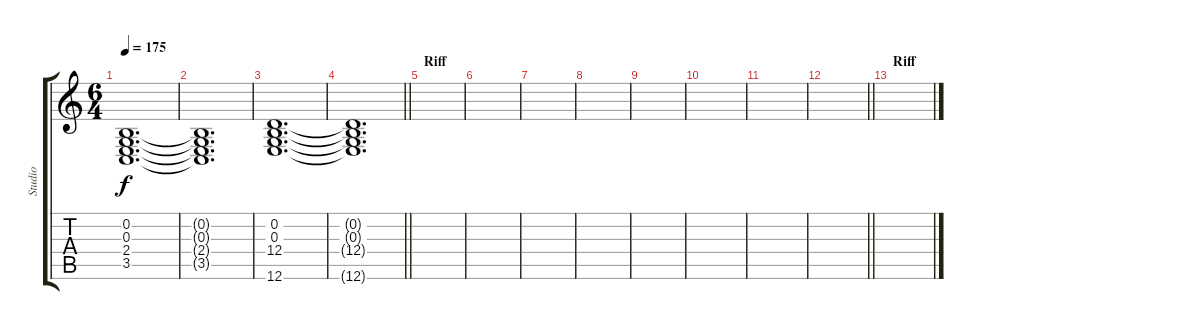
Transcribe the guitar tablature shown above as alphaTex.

\track ("Studio" "Studio") {mute instrument acousticgrandpiano}
\staff {score tabs}
\tuning (E4 B3 G3 D3 A2 E2) {hide}
\ts (6 4)
\tempo 175
\clef g2
\ks c
(0.2 0.3 2.4 3.5).1{d dy f} |
(0.2{t} 0.3{t} 2.4{t} 3.5{t}).1{d} |
(0.2 0.3 12.4 12.6).1{d} |
\barLineRight lightlight
(0.2{t} 0.3{t} 12.4{t} 12.6{t}).1{d} |
\section ("" "Riff")
|
|
|
|
|
|
|
\barLineRight lightlight
|
\section ("" "Riff")
